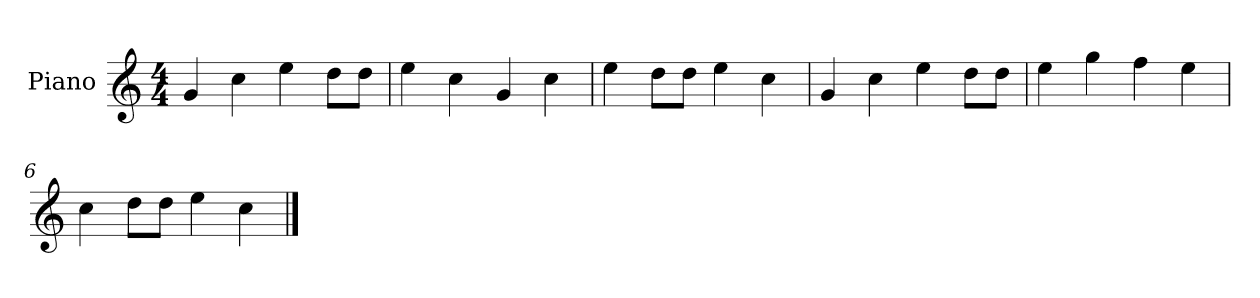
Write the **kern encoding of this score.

**kern
*part1
*staff1
*I"Piano
*I'P-no
*clefG2
*k[]
*M4/4
*MM90
=1
4g/
4cc\
4ee\
8dd\L
8dd\J
=2
4ee\
4cc\
4g/
4cc\
=3
4ee\
8dd\L
8dd\J
4ee\
4cc\
=4
4g/
4cc\
4ee\
8dd\L
8dd\J
=5
4ee\
4gg\
4ff\
4ee\
=6
4cc\
8dd\L
8dd\J
4ee\
4cc\
==
*-
